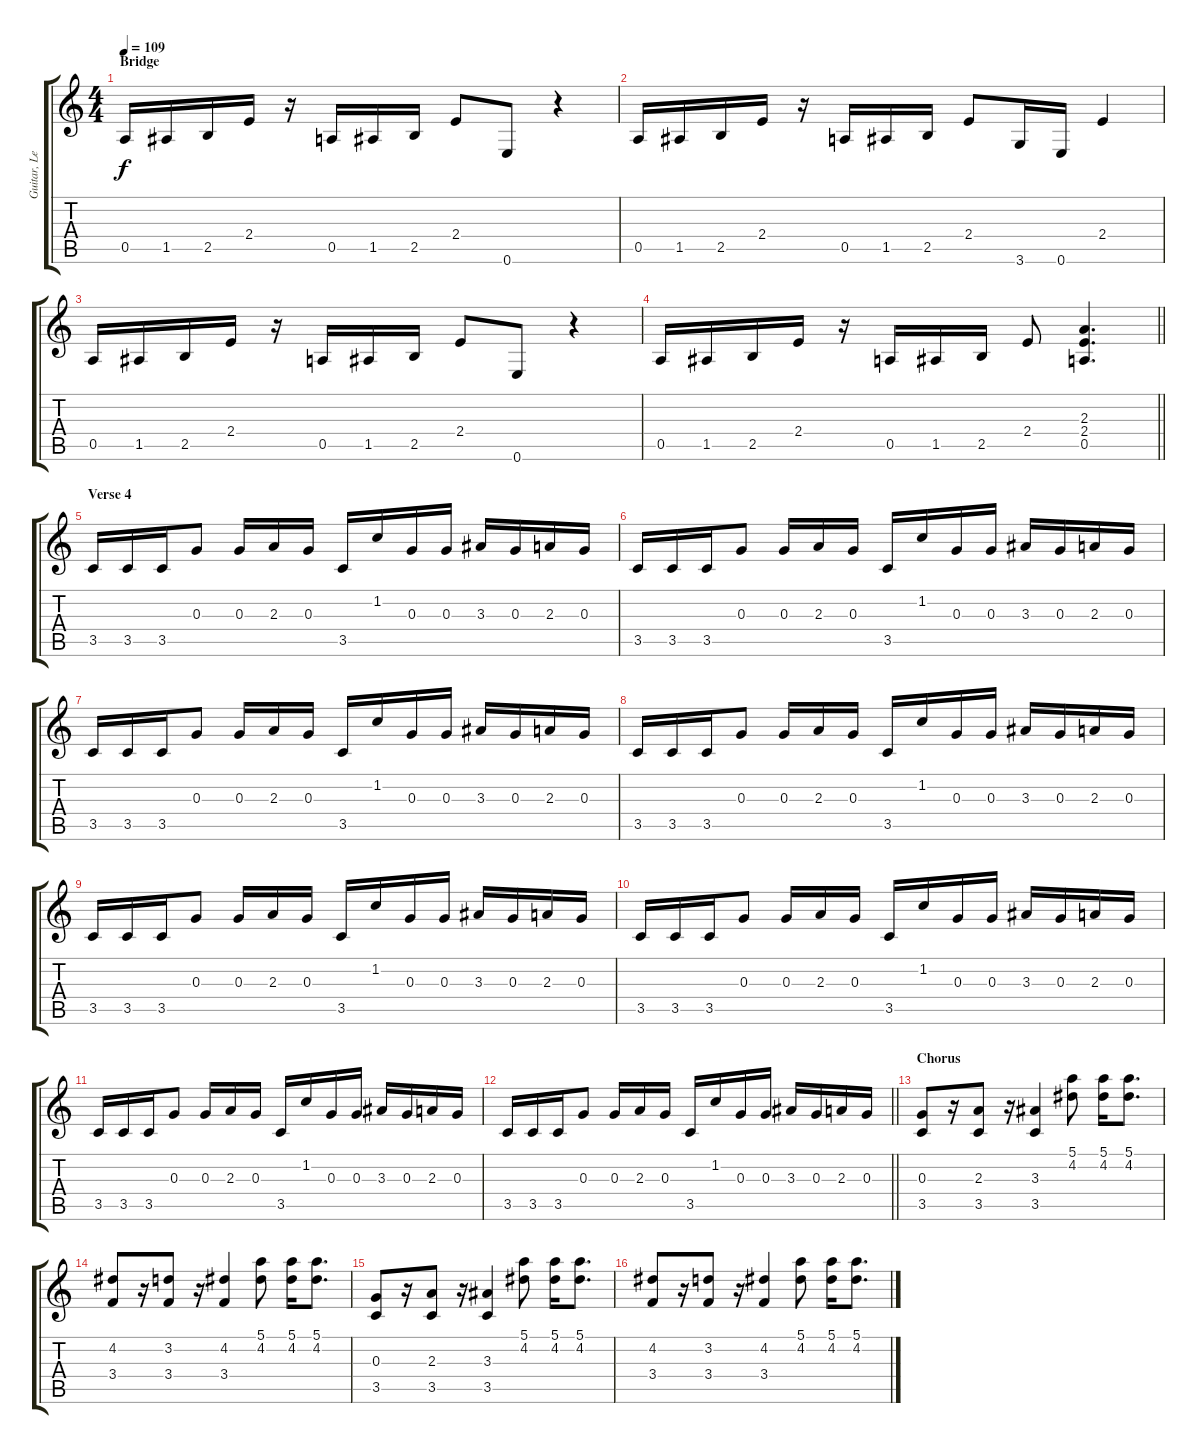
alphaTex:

\track ("Guitar, Lead" "Guitar, Le") {instrument distortionguitar}
\staff {score tabs}
\tuning (E4 B3 G3 D3 A2 E2) {hide}
\ts (4 4)
\section ("" "Bridge")
\tempo 109
\clef g2
\ks c
0.5.16{dy f} 1.5.16 2.5.16 2.4.16 r.16 0.5.16 1.5.16 2.5.16 2.4.8 0.6.8 r.4 |
0.5.16 1.5.16 2.5.16 2.4.16 r.16 0.5.16 1.5.16 2.5.16 2.4.8 3.6.16 0.6.16 2.4.4 |
0.5.16 1.5.16 2.5.16 2.4.16 r.16 0.5.16 1.5.16 2.5.16 2.4.8 0.6.8 r.4 |
\barLineRight lightlight
0.5.16 1.5.16 2.5.16 2.4.16 r.16 0.5.16 1.5.16 2.5.16 2.4.8 (2.3 2.4 0.5).4{d} |
\section ("" "Verse 4")
3.5.16{instrument electricguitarmuted} 3.5.16 3.5.16 0.3.8 0.3.16 2.3.16 0.3.16 3.5.16 1.2.16 0.3.16 0.3.16 3.3.16 0.3.16 2.3.16 0.3.16 |
3.5.16 3.5.16 3.5.16 0.3.8 0.3.16 2.3.16 0.3.16 3.5.16 1.2.16 0.3.16 0.3.16 3.3.16 0.3.16 2.3.16 0.3.16 |
3.5.16 3.5.16 3.5.16 0.3.8 0.3.16 2.3.16 0.3.16 3.5.16 1.2.16 0.3.16 0.3.16 3.3.16 0.3.16 2.3.16 0.3.16 |
3.5.16 3.5.16 3.5.16 0.3.8 0.3.16 2.3.16 0.3.16 3.5.16 1.2.16 0.3.16 0.3.16 3.3.16 0.3.16 2.3.16 0.3.16 |
3.5.16 3.5.16 3.5.16 0.3.8 0.3.16 2.3.16 0.3.16 3.5.16 1.2.16 0.3.16 0.3.16 3.3.16 0.3.16 2.3.16 0.3.16 |
3.5.16 3.5.16 3.5.16 0.3.8 0.3.16 2.3.16 0.3.16 3.5.16 1.2.16 0.3.16 0.3.16 3.3.16 0.3.16 2.3.16 0.3.16 |
3.5.16 3.5.16 3.5.16 0.3.8 0.3.16 2.3.16 0.3.16 3.5.16 1.2.16 0.3.16 0.3.16 3.3.16 0.3.16 2.3.16 0.3.16 |
\barLineRight lightlight
3.5.16 3.5.16 3.5.16 0.3.8 0.3.16 2.3.16 0.3.16 3.5.16 1.2.16 0.3.16 0.3.16 3.3.16 0.3.16 2.3.16 0.3.16 |
\section ("" "Chorus")
(0.3 3.5).8 r.16 (2.3 3.5).8 r.16 (3.3 3.5).4 (5.1 4.2).8 (5.1 4.2).16 (5.1 4.2).8{d} |
(4.2 3.4).8 r.16 (3.2 3.4).8 r.16 (4.2 3.4).4 (5.1 4.2).8 (5.1 4.2).16 (5.1 4.2).8{d} |
(0.3 3.5).8 r.16 (2.3 3.5).8 r.16 (3.3 3.5).4 (5.1 4.2).8 (5.1 4.2).16 (5.1 4.2).8{d} |
(4.2 3.4).8 r.16 (3.2 3.4).8 r.16 (4.2 3.4).4 (5.1 4.2).8 (5.1 4.2).16 (5.1 4.2).8{d}
